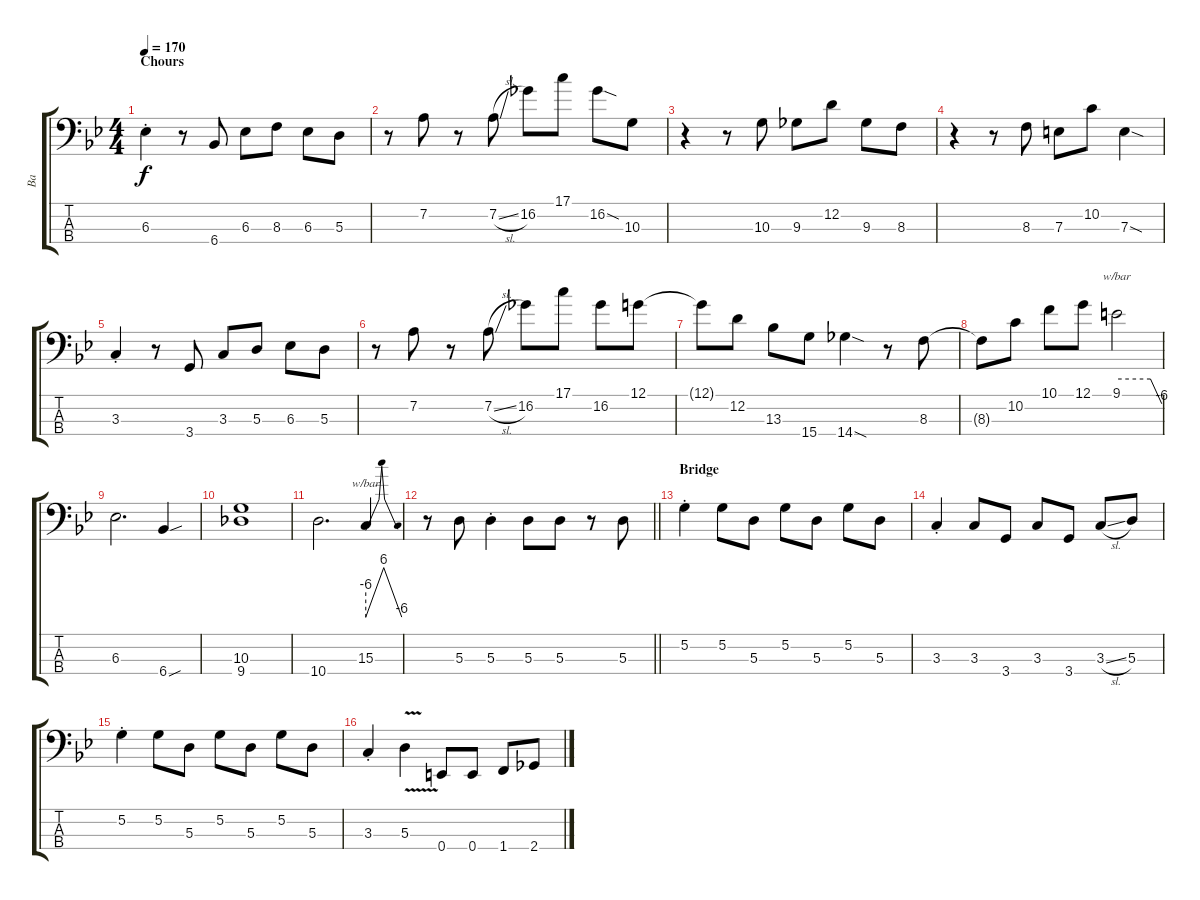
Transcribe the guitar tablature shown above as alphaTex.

\track ("Ba" "Ba") {instrument electricbassfinger}
\staff {score tabs}
\tuning (G2 D2 A1 E1) {hide}
\ts (4 4)
\section ("" "Chours")
\tempo 170
\clef f4
\ks bb
6.3{st}.4{dy f} r.8 6.4.8 6.3.8 8.3.8 6.3.8 5.3.8 |
r.8 7.2.8 r.8 7.2{sl}.8 16.2.8 17.1.8 16.2{sod}.8 10.3.8 |
r.4 r.8 10.3.8 9.3.8 12.2.8 9.3.8 8.3.8 |
r.4 r.8 8.3.8 7.3.8 10.2.8 7.3{sod}.4 |
3.3{st}.4 r.8 3.4.8 3.3.8 5.3.8 6.3.8 5.3.8 |
r.8 7.2.8 r.8 7.2{sl}.8 16.2.8 17.1.8 16.2.8 12.1.8 |
12.1{t}.8 12.2.8 13.3.8 15.4.8 14.4{sod}.4 r.8 8.3.8 |
8.3{t}.8 10.2.8 10.1.8 12.1.8 9.1.2{tbe (custom default 0 0 45 0 60 -24)} |
6.3.2{d} 6.4{sou}.4 |
(10.3 9.4).1 |
10.4.2{d} 15.3.4{tbe (dip default 0 -24 30 24 60 -24)} |
\barLineRight lightlight
r.8 5.3.8 5.3{st}.4 5.3.8 5.3.8 r.8 5.3.8 |
\section ("" "Bridge")
5.2{st}.4 5.2.8 5.3.8 5.2.8 5.3.8 5.2.8 5.3.8 |
3.3{st}.4 3.3.8 3.4.8 3.3.8 3.4.8 3.3{sl}.8 5.3.8 |
5.2{st}.4 5.2.8 5.3.8 5.2.8 5.3.8 5.2.8 5.3.8 |
3.3{st}.4 5.3{v}.4 0.4.8 0.4.8 1.4.8 2.4.8
